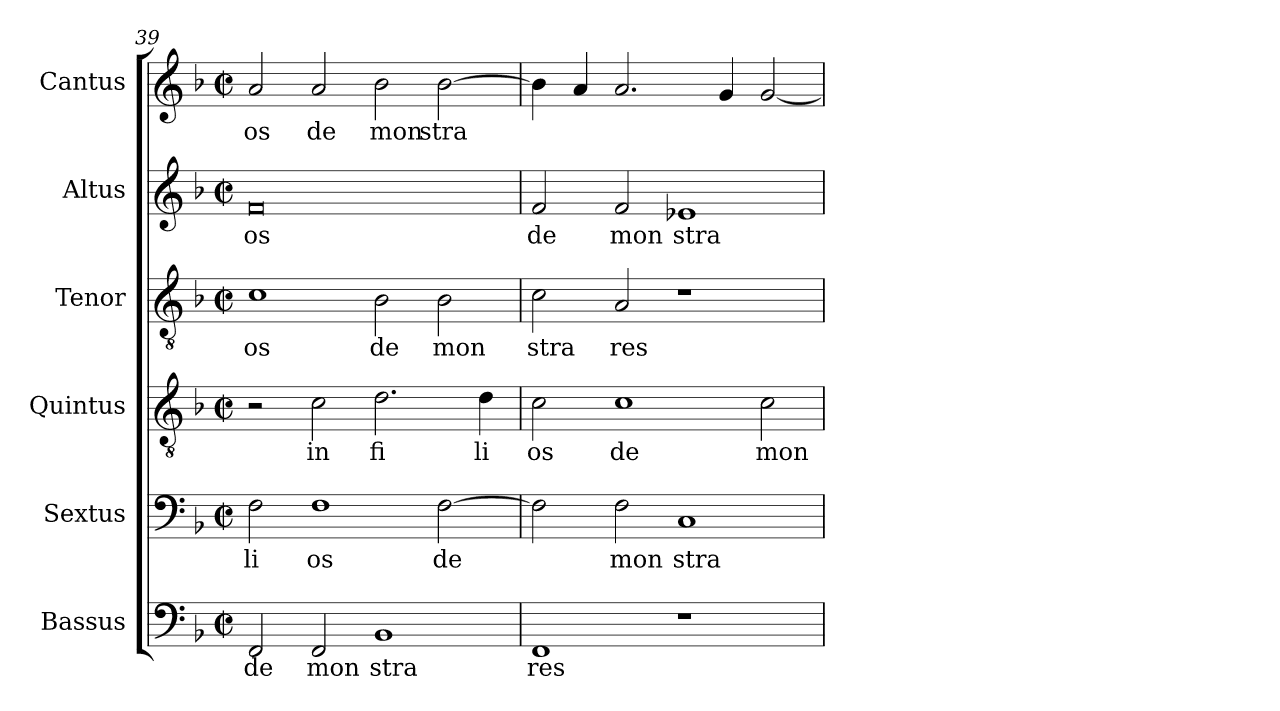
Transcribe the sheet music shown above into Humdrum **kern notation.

**kern	**text	**kern	**text	**kern	**text	**kern	**text	**kern	**text	**kern	**text
*part6	*part6	*part5	*part5	*part4	*part4	*part3	*part3	*part2	*part2	*part1	*part1
*staff6	*staff6	*staff5	*staff5	*staff4	*staff4	*staff3	*staff3	*staff2	*staff2	*staff1	*staff1
*I"Bassus	*	*I"Sextus	*	*I"Quintus	*	*I"Tenor	*	*I"Altus	*	*I"Cantus	*
*clefF4	*	*clefF4	*	*clefGv2	*	*clefGv2	*	*clefG2	*	*clefG2	*
*k[b-]	*	*k[b-]	*	*k[b-]	*	*k[b-]	*	*k[b-]	*	*k[b-]	*
*F:	*	*F:	*	*F:	*	*F:	*	*F:	*	*F:	*
*M2/2	*	*M2/2	*	*M2/2	*	*M2/2	*	*M2/2	*	*M2/2	*
*met(c|)	*	*met(c|)	*	*met(c|)	*	*met(c|)	*	*met(c|)	*	*met(c|)	*
=39	=39	=39	=39	=39	=39	=39	=39	=39	=39	=39	=39
!	!LO:LY:b:cj	!	!LO:LY:b:cj	!	!	!	!LO:LY:b:cj	!	!LO:LY:b:cj	!	!LO:LY:b:cj
2FF/	de	2F\	li	2r	.	1c	os	0f	os	2a/	os
!	!LO:LY:b:cj	!	!LO:LY:b:cj	!	!LO:LY:b:cj	!	!	!	!	!	!LO:LY:b:cj
2FF/	mon	1F	os	2c\	in	.	.	.	.	2a/	de
!	!LO:LY:b:cj	!	!	!	!LO:LY:b:cj	!	!LO:LY:b:cj	!	!	!	!LO:LY:b:cj
1BB-	stra	.	.	2.d\	fi	2B-\	de	.	.	2b-\	mon
!	!	!	!LO:LY:b:cj	!	!	!	!LO:LY:b:cj	!	!	!	!LO:LY:b:cj
.	.	[>2F\	de	.	.	2B-\	mon	.	.	[>2b-\	stra
!	!	!	!	!	!LO:LY:b:cj	!	!	!	!	!	!
.	.	.	.	4d\	li	.	.	.	.	.	.
=40	=40	=40	=40	=40	=40	=40	=40	=40	=40	=40	=40
!	!LO:LY:b:cj	!	!LO:LY:b:cj	!	!LO:LY:b:cj	!	!LO:LY:b:cj	!	!LO:LY:b:cj	!	!LO:LY:b:cj
1FF	res	2F\]	.	2c\	os	2c\	stra	2f/	de	4b-\]	.
!	!	!	!	!	!	!	!	!	!	!	!LO:LY:b:cj
.	.	.	.	.	.	.	.	.	.	4a/	.
!	!	!	!LO:LY:b:cj	!	!LO:LY:b:cj	!	!LO:LY:b:cj	!	!LO:LY:b:cj	!	!LO:LY:b:cj
.	.	2F\	mon	1c	de	2A/	res	2f/	mon	2.a/	.
!	!	!	!LO:LY:b:cj	!	!	!	!	!	!LO:LY:b:cj	!	!
1r	.	1C	stra	.	.	1r	.	1e-X	stra	.	.
!	!	!	!	!	!	!	!	!	!	!	!LO:LY:b:cj
.	.	.	.	.	.	.	.	.	.	4g/	.
!	!	!	!	!	!LO:LY:b:cj	!	!	!	!	!	!LO:LY:b:cj
.	.	.	.	2c\	mon	.	.	.	.	[>2g/	.
=	=	=	=	=	=	=	=	=	=	=	=
*-	*-	*-	*-	*-	*-	*-	*-	*-	*-	*-	*-
